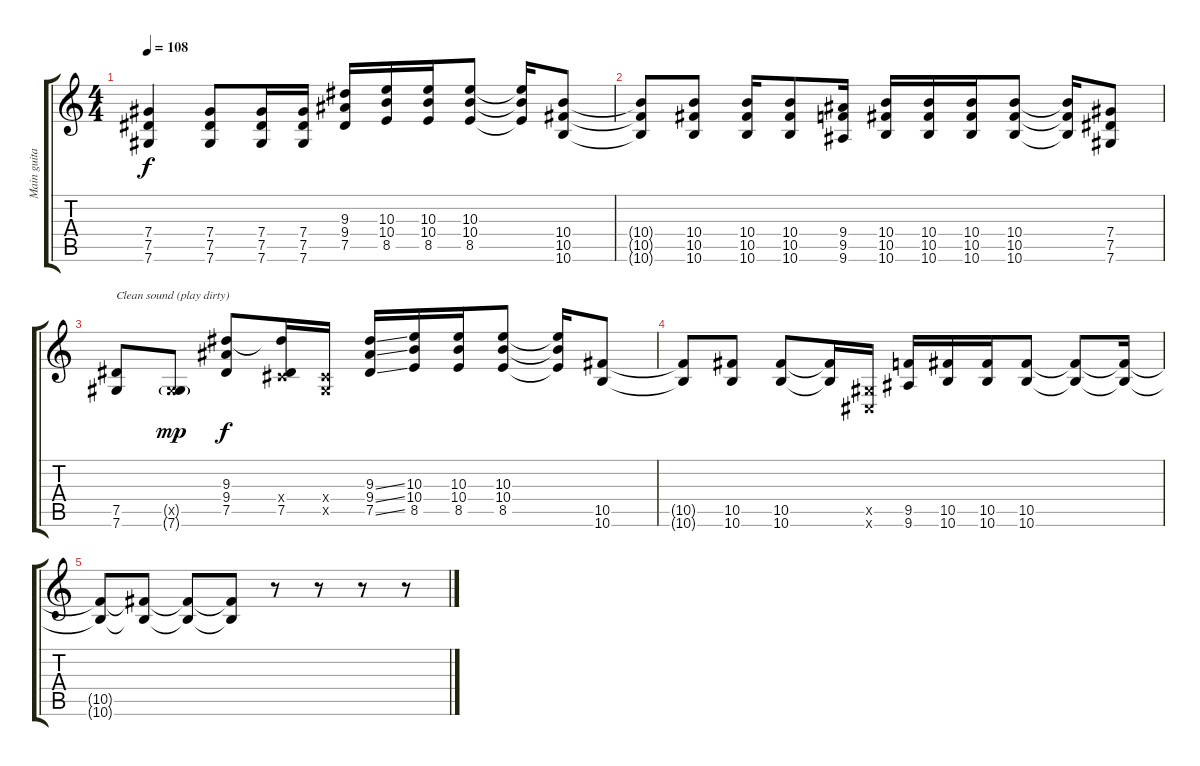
\track ("Main guitar (Brad Delson)" "Main guita") {instrument distortionguitar}
\staff {score tabs}
\tuning (Eb4 Bb3 Gb3 Db3 Ab2 Db2) {hide}
\ts (4 4)
\tempo 108
\clef g2
\ks c
(7.4 7.5 7.6).4{dy f} (7.4 7.5 7.6).8 (7.4 7.5 7.6).16 (7.4 7.5 7.6).16 (9.3 9.4 7.5).16 (10.3 10.4 8.5).16 (10.3 10.4 8.5).16 (10.3 10.4 8.5).8 (10.3{t} 10.4{t} 8.5{t}).16 (10.4 10.5 10.6).8 |
(10.4{t} 10.5{t} 10.6{t}).8 (10.4 10.5 10.6).8 (10.4 10.5 10.6).16 (10.4 10.5 10.6).8 (9.4 9.5 9.6).16 (10.4 10.5 10.6).16 (10.4 10.5 10.6).16 (10.4 10.5 10.6).16 (10.4 10.5 10.6).8 (10.4{t} 10.5{t} 10.6{t}).16 (7.4 7.5 7.6).8 |
(7.5 7.6).8{txt "Clean sound (play dirty)" volume 8 instrument electricguitarclean} (0.5{g x} 7.6{g}).8{dy mp} (9.3 9.4 7.5).8{dy f} (9.3{t} 0.4{x} 7.5).16 (0.4{x} 0.5{x}).16 (9.3{ss} 9.4{ss} 7.5{ss}).16{volume 8 instrument electricguitarclean} (10.3 10.4 8.5).16 (10.3 10.4 8.5).16 (10.3 10.4 8.5).8 (10.3{t} 10.4{t} 8.5{t}).16 (10.5 10.6).8 |
(10.5{t} 10.6{t}).8{volume 8 instrument electricguitarclean} (10.5 10.6).8 (10.5 10.6).8 (10.5{t} 10.6{t}).16 (0.5{x} 0.6{x}).16 (9.5 9.6).16{volume 8 instrument electricguitarclean} (10.5 10.6).16 (10.5 10.6).16 (10.5 10.6).8{volume 0} (10.5{t} 10.6{t}).8 (10.5{t} 10.6{t}).16 |
(10.5{t} 10.6{t}).8 (10.5{t} 10.6{t}).8 (10.5{t} 10.6{t}).8 (10.5{t} 10.6{t}).8 r.8 r.8 r.8 r.8
